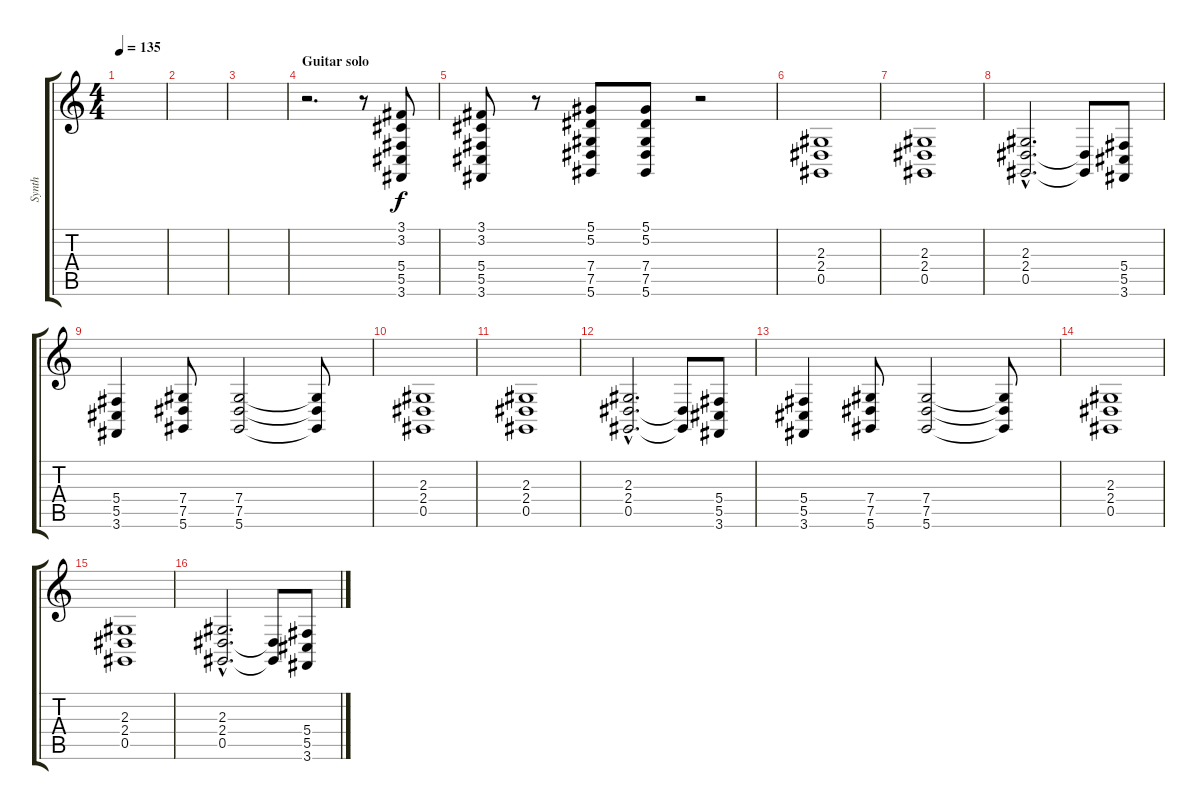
\track ("Synth" "Synth") {instrument synthstrings1}
\staff {score tabs}
\tuning (Eb4 Bb3 Gb3 Db3 Ab2 Eb2) {hide}
\ts (4 4)
\tempo 135
\clef g2
\ks c
|
|
|
\section ("" "Guitar solo")
r.2{d} r.8 (3.1 3.2 5.4 5.5 3.6).8 |
(3.1 3.2 5.4 5.5 3.6).8 r.8 (5.1 5.2 7.4 7.5 5.6).8 (5.1 5.2 7.4 7.5 5.6).8 r.2 |
(2.3 2.4 0.5).1 |
(2.3 2.4 0.5).1 |
(2.3{hac} 2.4{hac} 0.5{hac}).2{d} (2.4{t} 0.5{t}).8 (5.4 5.5 3.6).8 |
(5.4 5.5 3.6).4 (7.4 7.5 5.6).8 (7.4 7.5 5.6).2 (7.4{t} 7.5{t} 5.6{t}).8 |
(2.3 2.4 0.5).1 |
(2.3 2.4 0.5).1 |
(2.3{hac} 2.4{hac} 0.5{hac}).2{d} (2.4{t} 0.5{t}).8 (5.4 5.5 3.6).8 |
(5.4 5.5 3.6).4 (7.4 7.5 5.6).8 (7.4 7.5 5.6).2 (7.4{t} 7.5{t} 5.6{t}).8 |
(2.3 2.4 0.5).1 |
(2.3 2.4 0.5).1 |
(2.3{hac} 2.4{hac} 0.5{hac}).2{d} (2.4{t} 0.5{t}).8 (5.4 5.5 3.6).8
